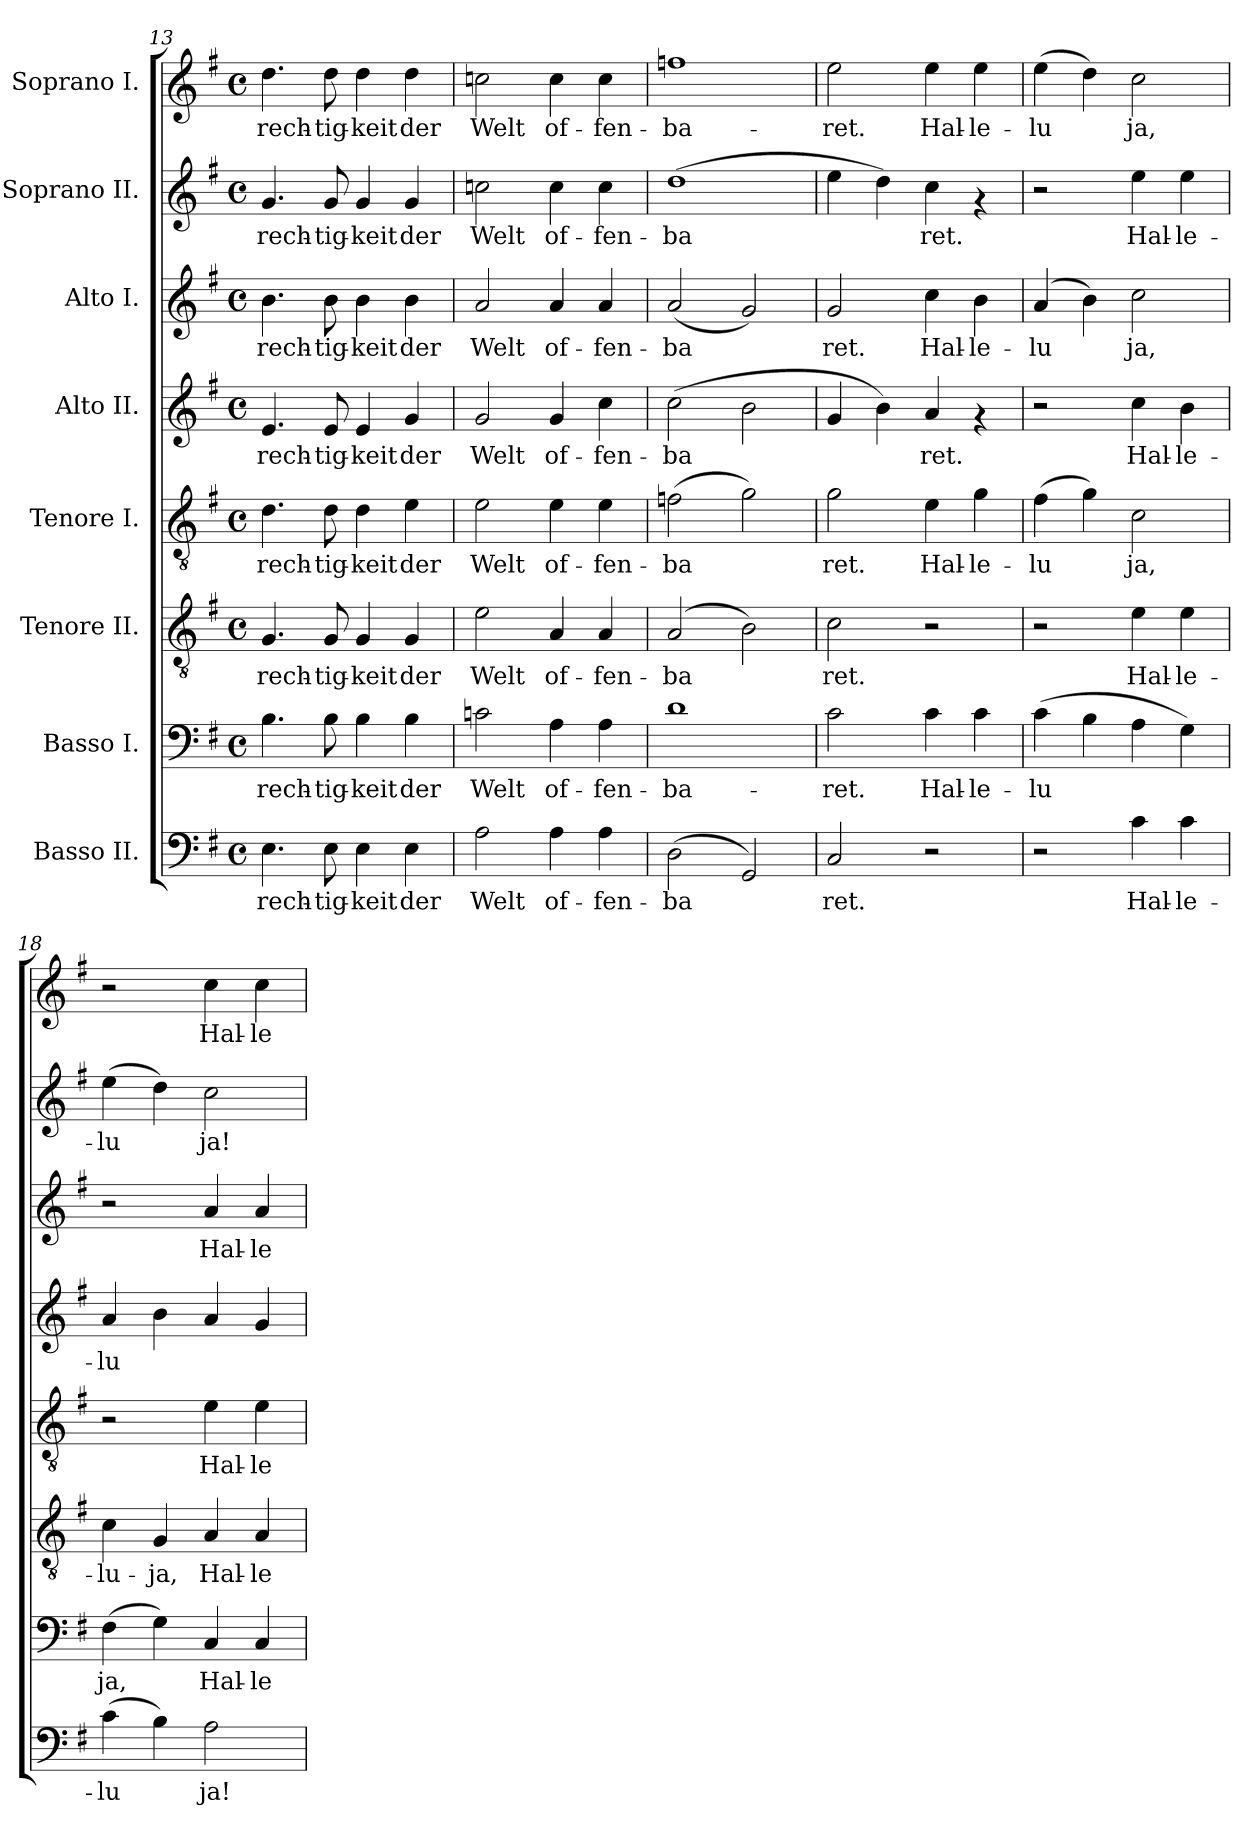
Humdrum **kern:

**kern	**text	**kern	**text	**kern	**text	**kern	**text	**kern	**text	**kern	**text	**kern	**text	**kern	**text
*part8	*part8	*part7	*part7	*part6	*part6	*part5	*part5	*part4	*part4	*part3	*part3	*part2	*part2	*part1	*part1
*staff8	*staff8	*staff7	*staff7	*staff6	*staff6	*staff5	*staff5	*staff4	*staff4	*staff3	*staff3	*staff2	*staff2	*staff1	*staff1
*I"Basso II.	*	*I"Basso I.	*	*I"Tenore II.	*	*I"Tenore I.	*	*I"Alto II.	*	*I"Alto I.	*	*I"Soprano II.	*	*I"Soprano I.	*
*clefF4	*	*clefF4	*	*clefGv2	*	*clefGv2	*	*clefG2	*	*clefG2	*	*clefG2	*	*clefG2	*
*k[f#]	*	*k[f#]	*	*k[f#]	*	*k[f#]	*	*k[f#]	*	*k[f#]	*	*k[f#]	*	*k[f#]	*
*G:	*	*G:	*	*G:	*	*G:	*	*G:	*	*G:	*	*G:	*	*G:	*
*M4/4	*	*M4/4	*	*M4/4	*	*M4/4	*	*M4/4	*	*M4/4	*	*M4/4	*	*M4/4	*
*met(c)	*	*met(c)	*	*met(c)	*	*met(c)	*	*met(c)	*	*met(c)	*	*met(c)	*	*met(c)	*
=13	=13	=13	=13	=13	=13	=13	=13	=13	=13	=13	=13	=13	=13	=13	=13
!	!LO:LY:b:cj	!	!LO:LY:b:cj	!	!LO:LY:b:cj	!	!LO:LY:b:cj	!	!LO:LY:b:cj	!	!LO:LY:b:cj	!	!LO:LY:b:cj	!	!LO:LY:b:cj
4.E\	-rech-	4.B\	-rech-	4.G/	-rech-	4.d\	-rech-	4.e/	-rech-	4.b\	-rech-	4.g/	-rech-	4.dd\	-rech-
!	!LO:LY:b:cj	!	!LO:LY:b:cj	!	!LO:LY:b:cj	!	!LO:LY:b:cj	!	!LO:LY:b:cj	!	!LO:LY:b:cj	!	!LO:LY:b:cj	!	!LO:LY:b:cj
8E\	-tig-	8B\	-tig-	8G/	-tig-	8d\	-tig-	8e/	-tig-	8b\	-tig-	8g/	-tig-	8dd\	-tig-
!	!LO:LY:b:cj	!	!LO:LY:b:cj	!	!LO:LY:b:cj	!	!LO:LY:b:cj	!	!LO:LY:b:cj	!	!LO:LY:b:cj	!	!LO:LY:b:cj	!	!LO:LY:b:cj
4E\	-keit	4B\	-keit	4G/	-keit	4d\	-keit	4e/	-keit	4b\	-keit	4g/	-keit	4dd\	-keit
!	!LO:LY:b:cj	!	!LO:LY:b:cj	!	!LO:LY:b:cj	!	!LO:LY:b:cj	!	!LO:LY:b:cj	!	!LO:LY:b:cj	!	!LO:LY:b:cj	!	!LO:LY:b:cj
4E\	der	4B\	der	4G/	der	4e\	der	4g/	der	4b\	der	4g/	der	4dd\	der
=14!	=14!	=14!	=14!	=14!	=14!	=14!	=14!	=14!	=14!	=14!	=14!	=14!	=14!	=14!	=14!
!	!LO:LY:b:cj	!	!LO:LY:b:cj	!	!LO:LY:b:cj	!	!LO:LY:b:cj	!	!LO:LY:b:cj	!	!LO:LY:b:cj	!	!LO:LY:b:cj	!	!LO:LY:b:cj
2A\	Welt	2cn\	Welt	2e\	Welt	2e\	Welt	2g/	Welt	2a/	Welt	2ccn\	Welt	2ccn\	Welt
!	!LO:LY:b:cj	!	!LO:LY:b:cj	!	!LO:LY:b:cj	!	!LO:LY:b:cj	!	!LO:LY:b:cj	!	!LO:LY:b:cj	!	!LO:LY:b:cj	!	!LO:LY:b:cj
4A\	of-	4A\	of-	4A/	of-	4e\	of-	4g/	of-	4a/	of-	4cc\	of-	4cc\	of-
!	!LO:LY:b:cj	!	!LO:LY:b:cj	!	!LO:LY:b:cj	!	!LO:LY:b:cj	!	!LO:LY:b:cj	!	!LO:LY:b:cj	!	!LO:LY:b:cj	!	!LO:LY:b:cj
4A\	-fen-	4A\	-fen-	4A/	-fen-	4e\	-fen-	4cc\	-fen-	4a/	-fen-	4cc\	-fen-	4cc\	-fen-
=15!	=15!	=15!	=15!	=15!	=15!	=15!	=15!	=15!	=15!	=15!	=15!	=15!	=15!	=15!	=15!
!	!LO:LY:b:cj	!	!LO:LY:b:cj	!	!LO:LY:b:cj	!	!LO:LY:b:cj	!	!LO:LY:b:cj	!	!LO:LY:b:cj	!	!LO:LY:b:cj	!	!LO:LY:b:cj
(>2D\	-ba-	1d	-ba-	(>2A/	-ba-	(>2fn\	-ba-	(>2cc\	-ba-	(<2a/	-ba-	(>1dd	-ba-	1ffn	-ba-
!	!LO:LY:b:cj	!	!	!	!LO:LY:b:cj	!	!LO:LY:b:cj	!	!LO:LY:b:cj	!	!LO:LY:b:cj	!	!	!	!
2GG/)	--	.	.	2B\)	--	2g\)	--	2b\	--	2g/)	--	.	.	.	.
=16!	=16!	=16!	=16!	=16!	=16!	=16!	=16!	=16!	=16!	=16!	=16!	=16!	=16!	=16!	=16!
!	!LO:LY:b:cj	!	!LO:LY:b:cj	!	!LO:LY:b:cj	!	!LO:LY:b:cj	!	!LO:LY:b:cj	!	!LO:LY:b:cj	!	!LO:LY:b:cj	!	!LO:LY:b:cj
2C/	-ret.	2c\	-ret.	2c\	-ret.	2g\	-ret.	4g/	--	2g/	-ret.	4ee\	--	2ee\	-ret.
!	!	!	!	!	!	!	!	!	!LO:LY:b:cj	!	!	!	!LO:LY:b:cj	!	!
.	.	.	.	.	.	.	.	4b\)	--	.	.	4dd\)	--	.	.
!	!	!	!LO:LY:b:cj	!	!	!	!LO:LY:b:cj	!	!LO:LY:b:cj	!	!LO:LY:b:cj	!	!LO:LY:b:cj	!	!LO:LY:b:cj
2r	.	4c\	Hal-	2r	.	4e\	Hal-	4a/	-ret.	4cc\	Hal-	4cc\	-ret.	4ee\	Hal-
!	!	!	!LO:LY:b:cj	!	!	!	!LO:LY:b:cj	!	!	!	!LO:LY:b:cj	!	!	!	!LO:LY:b:cj
.	.	4c\	-le-	.	.	4g\	-le-	4rf	.	4b\	-le-	4rf	.	4ee\	-le-
!!LO:PB:g=z
=17!	=17!	=17!	=17!	=17!	=17!	=17!	=17!	=17!	=17!	=17!	=17!	=17!	=17!	=17!	=17!
!	!	!	!LO:LY:b:cj	!	!	!	!LO:LY:b:cj	!	!	!	!LO:LY:b:cj	!	!	!	!LO:LY:b:cj
2r	.	(>4c\	-lu-	2r	.	(>4f#\	-lu-	2r	.	(>4a/	-lu-	2r	.	(>4ee\	-lu-
!	!	!	!LO:LY:b:cj	!	!	!	!LO:LY:b:cj	!	!	!	!LO:LY:b:cj	!	!	!	!LO:LY:b:cj
.	.	4B\	--	.	.	4g\)	--	.	.	4b\)	--	.	.	4dd\)	--
!	!LO:LY:b:cj	!	!LO:LY:b:cj	!	!LO:LY:b:cj	!	!LO:LY:b:cj	!	!LO:LY:b:cj	!	!LO:LY:b:cj	!	!LO:LY:b:cj	!	!LO:LY:b:cj
4c\	Hal-	4A\	--	4e\	Hal-	2c\	-ja,	4cc\	Hal-	2cc\	-ja,	4ee\	Hal-	2cc\	-ja,
!	!LO:LY:b:cj	!	!LO:LY:b:cj	!	!LO:LY:b:cj	!	!	!	!LO:LY:b:cj	!	!	!	!LO:LY:b:cj	!	!
4c\	-le-	4G\)	--	4e\	-le-	.	.	4b\	-le-	.	.	4ee\	-le-	.	.
=18!	=18!	=18!	=18!	=18!	=18!	=18!	=18!	=18!	=18!	=18!	=18!	=18!	=18!	=18!	=18!
!	!LO:LY:b:cj	!	!LO:LY:b:cj	!	!LO:LY:b:cj	!	!	!	!LO:LY:b:cj	!	!	!	!LO:LY:b:cj	!	!
(>4c\	-lu-	(>4F#\	-ja,	4c\	-lu-	2r	.	4a/	-lu-	2r	.	(>4ee\	-lu-	2r	.
!	!LO:LY:b:cj	!	!LO:LY:b:cj	!	!LO:LY:b:cj	!	!	!	!LO:LY:b:cj	!	!	!	!LO:LY:b:cj	!	!
4B\)	--	4G\)	.	4G/	-ja,	.	.	4b\	--	.	.	4dd\)	--	.	.
!	!LO:LY:b:cj	!	!LO:LY:b:cj	!	!LO:LY:b:cj	!	!LO:LY:b:cj	!	!LO:LY:b:cj	!	!LO:LY:b:cj	!	!LO:LY:b:cj	!	!LO:LY:b:cj
2A\	-ja!	4C/	Hal-	4A/	Hal-	4e\	Hal-	4a/	--	4a/	Hal-	2cc\	-ja!	4cc\	Hal-
!	!	!	!LO:LY:b:cj	!	!LO:LY:b:cj	!	!LO:LY:b:cj	!	!LO:LY:b:cj	!	!LO:LY:b:cj	!	!	!	!LO:LY:b:cj
.	.	4C/	-le-	4A/	-le-	4e\	-le-	4g/	--	4a/	-le-	.	.	4cc\	-le-
=!	=!	=!	=!	=!	=!	=!	=!	=!	=!	=!	=!	=!	=!	=!	=!
*-	*-	*-	*-	*-	*-	*-	*-	*-	*-	*-	*-	*-	*-	*-	*-
